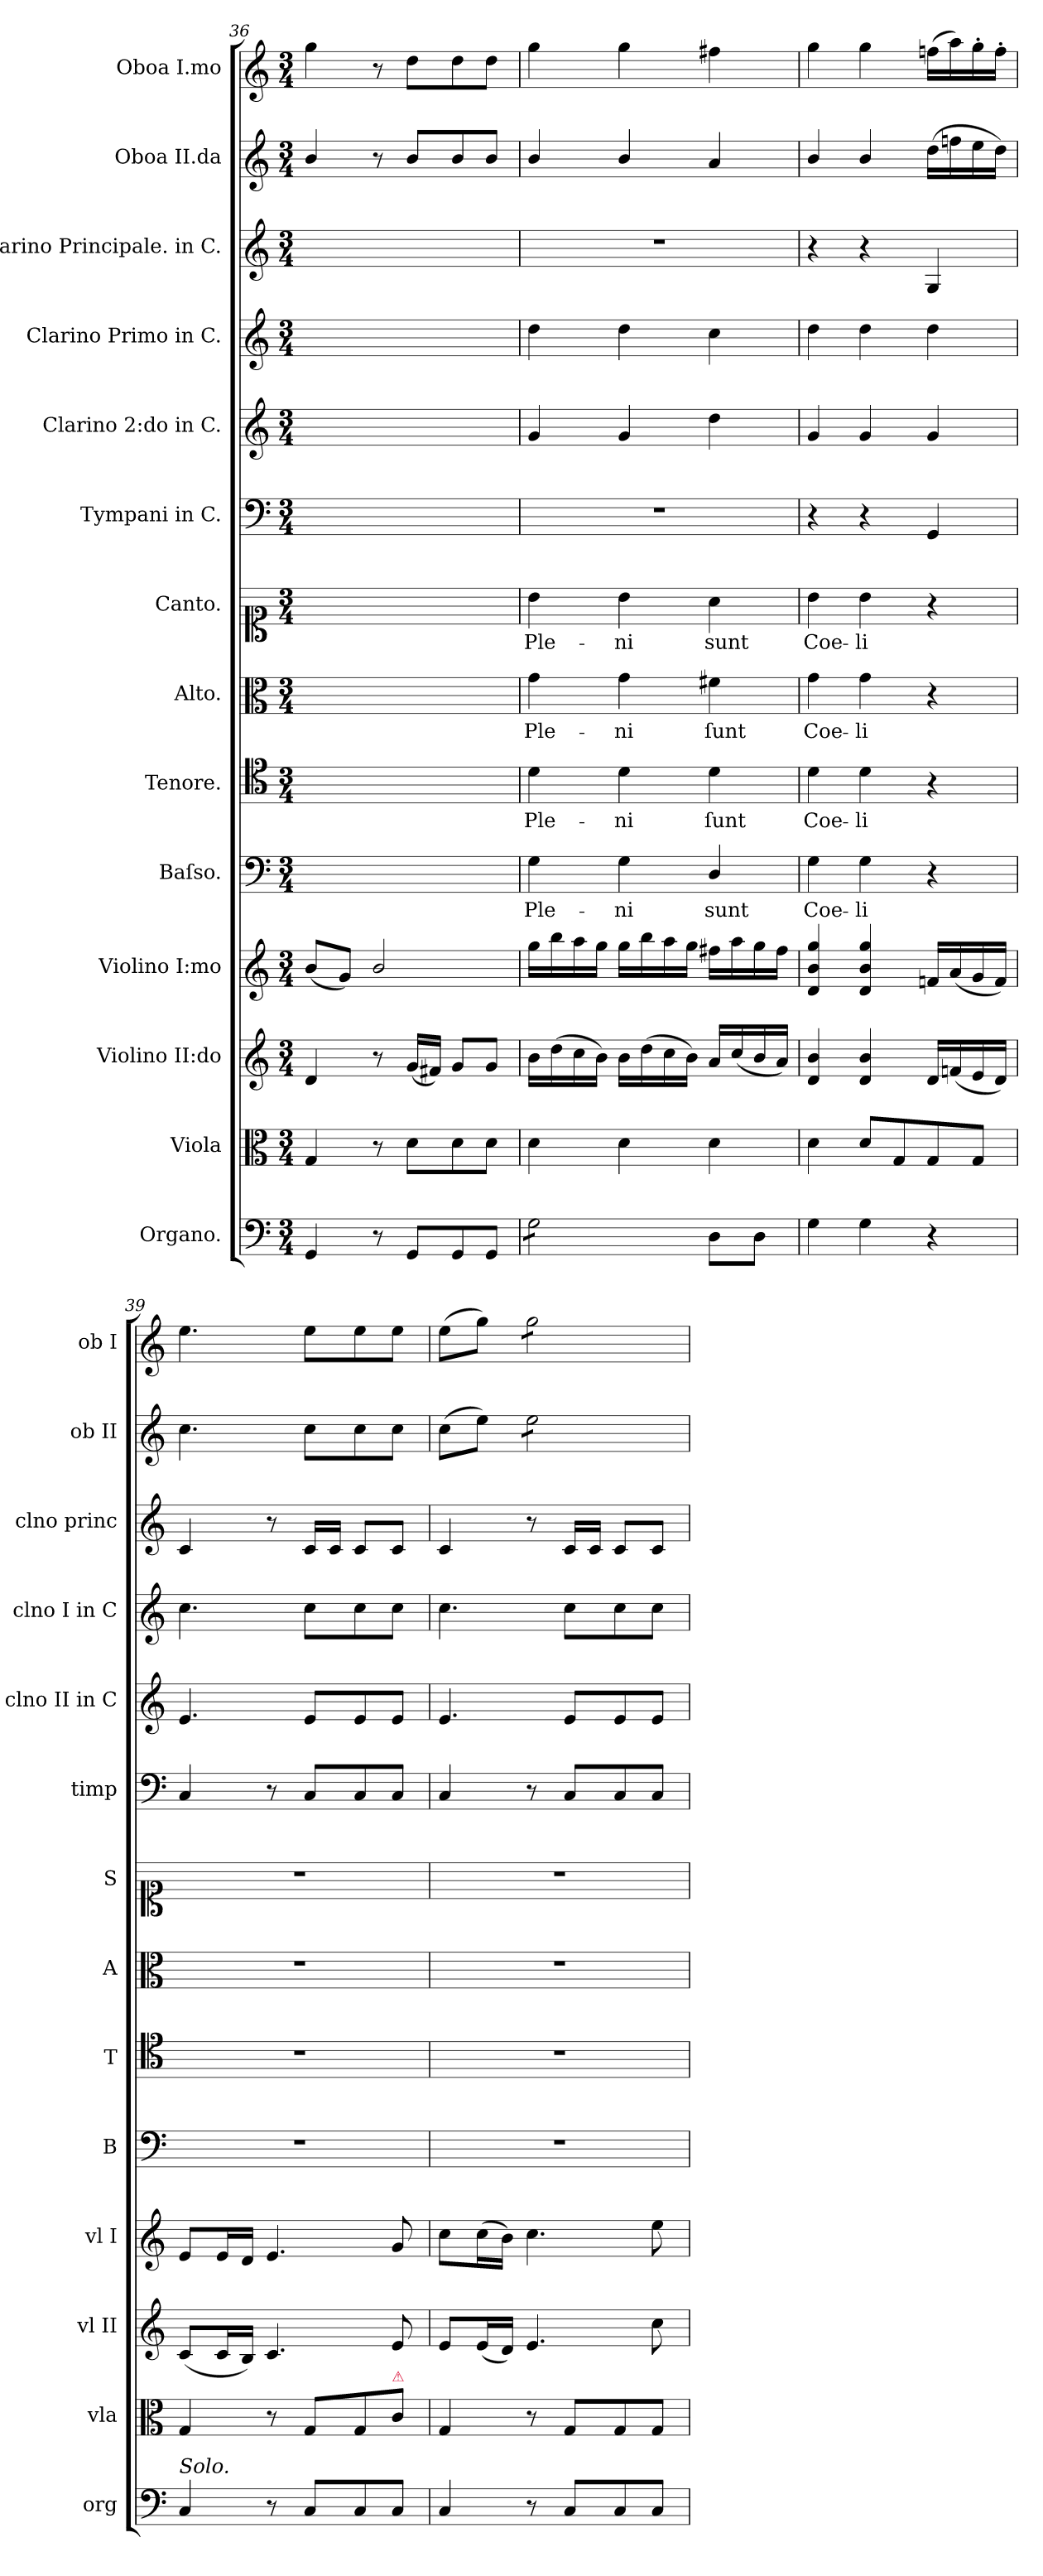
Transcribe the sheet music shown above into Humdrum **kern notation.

**kern	**dynam	**kern	**dynam	**kern	**dynam	**kern	**dynam	**kern	**text	**kern	**text	**kern	**text	**dynam	**kern	**text	**dynam	**kern	**dynam	**kern	**dynam	**kern	**kern	**dynam	**kern	**dynam	**kern	**dynam
*part14	*part14	*part13	*part13	*part12	*part12	*part11	*part11	*part10	*part10	*part9	*part9	*part8	*part8	*part8	*part7	*part7	*part7	*part6	*part6	*part5	*part5	*part4	*part3	*part3	*part2	*part2	*part1	*part1
*staff14	*staff14	*staff13	*staff13	*staff12	*staff12	*staff11	*staff11	*staff10	*staff10	*staff9	*staff9	*staff8	*staff8	*staff8	*staff7	*staff7	*staff7	*staff6	*staff6	*staff5	*staff5	*staff4	*staff3	*staff3	*staff2	*staff2	*staff1	*staff1
*I"Organo.	*	*I"Viola	*	*I"Violino II:do	*	*I"Violino I:mo	*	*I"Baſso.	*	*I"Tenore.	*	*I"Alto.	*	*	*I"Canto.	*	*	*I"Tympani in C.	*	*I"Clarino 2:do in C.	*	*I"Clarino Primo in C.	*I"Clarino Principale. in C.	*	*I"Oboa II.da	*	*I"Oboa I.mo	*
*I'org	*	*I'vla	*	*I'vl II	*	*I'vl I	*	*I'B	*	*I'T	*	*I'A	*	*	*I'S	*	*	*I'timp	*	*I'clno II in C	*	*I'clno I in C	*I'clno princ	*	*I'ob II	*	*I'ob I	*
*clefF4	*	*clefC3	*	*clefG2	*	*clefG2	*	*clefF4	*	*clefC4	*	*clefC3	*	*	*clefC1	*	*	*clefF4	*	*clefG2	*	*clefG2	*clefG2	*	*clefG2	*	*clefG2	*
*k[]	*	*k[]	*	*k[]	*	*k[]	*	*k[]	*	*k[]	*	*k[]	*	*	*k[]	*	*	*k[]	*	*k[]	*	*k[]	*k[]	*	*k[]	*	*k[]	*
*M3/4	*	*M3/4	*	*M3/4	*	*M3/4	*	*M3/4	*	*M3/4	*	*M3/4	*	*	*M3/4	*	*	*M3/4	*	*M3/4	*	*M3/4	*M3/4	*	*M3/4	*	*M3/4	*
=36	=36	=36	=36	=36	=36	=36	=36	=36	=36	=36	=36	=36	=36	=36	=36	=36	=36	=36	=36	=36	=36	=36	=36	=36	=36	=36	=36	=36
4GG/	.	4G/	.	4d/	.	(<8b/L	.	2.ryy	.	2.ryy	.	2.ryy	.	.	2.ryy	.	.	2.ryy	.	2.ryy	.	2.ryy	2.ryy	.	4b/	.	4gg\	.
.	.	.	.	.	.	8g/J)	.	.	.	.	.	.	.	.	.	.	.	.	.	.	.	.	.	.	.	.	.	.
8r	.	8r	.	8r	.	2b/	.	.	.	.	.	.	.	.	.	.	.	.	.	.	.	.	.	.	8r	.	8r	.
8GG/L	.	8d\L	.	(<16g/LL	.	.	.	.	.	.	.	.	.	.	.	.	.	.	.	.	.	.	.	.	8b/L	.	8dd\L	.
.	.	.	.	16f#X/JJ)	.	.	.	.	.	.	.	.	.	.	.	.	.	.	.	.	.	.	.	.	.	.	.	.
8GG/	.	8d\	.	8g/L	.	.	.	.	.	.	.	.	.	.	.	.	.	.	.	.	.	.	.	.	8b/	.	8dd\	.
8GG/J	.	8d\J	.	8g/J	.	.	.	.	.	.	.	.	.	.	.	.	.	.	.	.	.	.	.	.	8b/J	.	8dd\J	.
=37	=37	=37	=37	=37	=37	=37	=37	=37	=37	=37	=37	=37	=37	=37	=37	=37	=37	=37	=37	=37	=37	=37	=37	=37	=37	=37	=37	=37
!LO:TX:a:i:t=Tutti	!	!	!	!	!	!	!	!	!	!	!	!	!	!	!	!	!	!	!	!	!	!	!	!	!	!	!	!
!	!LO:DY:b	!	!LO:DY:b:rj	!	!LO:DY:a:rj	!	!LO:DY:a:rj	!	!	!	!	!	!	!LO:DY:a:rj	!	!	!LO:DY:a:rj	!	!	!	!	!	!	!	!	!	!	!LO:DY:b
*tremolo	*	*	*	*	*	*	*	*	*	*	*	*	*	*	*	*	*	*	*	*	*	*	*	*	*	*	*	*
8G\L	for&colon;	4d\	fo&colon;	16b\LL	fo&colon;	16gg\LL	fo&colon;	4G\	Ple-	4d\	Ple-	4g\	Ple-	fr	4b\	Ple-	fr	2.r	.	4g/	.	4dd\	2.r	.	4b/	.	4gg\	for
.	.	.	.	(>16dd\	.	16bb\	.	.	.	.	.	.	.	.	.	.	.	.	.	.	.	.	.	.	.	.	.	.
8G\	.	.	.	16cc\	.	16aa\	.	.	.	.	.	.	.	.	.	.	.	.	.	.	.	.	.	.	.	.	.	.
.	.	.	.	16b\JJ)	.	16gg\JJ	.	.	.	.	.	.	.	.	.	.	.	.	.	.	.	.	.	.	.	.	.	.
8G\	.	4d\	.	16b\LL	.	16gg\LL	.	4G\	-ni	4d\	-ni	4g\	-ni	.	4b\	-ni	.	.	.	4g/	.	4dd\	.	.	4b/	.	4gg\	.
.	.	.	.	(>16dd\	.	16bb\	.	.	.	.	.	.	.	.	.	.	.	.	.	.	.	.	.	.	.	.	.	.
8G\J	.	.	.	16cc\	.	16aa\	.	.	.	.	.	.	.	.	.	.	.	.	.	.	.	.	.	.	.	.	.	.
*Xtremolo	*	*	*	*	*	*	*	*	*	*	*	*	*	*	*	*	*	*	*	*	*	*	*	*	*	*	*	*
.	.	.	.	16b\JJ)	.	16gg\JJ	.	.	.	.	.	.	.	.	.	.	.	.	.	.	.	.	.	.	.	.	.	.
8D\L	.	4d\	.	16a/LL	.	16ff#X\LL	.	4D/	sunt	4d\	ſunt	4f#X\	ſunt	.	4a\	sunt	.	.	.	4dd\	.	4cc\	.	.	4a/	.	4ff#X\	.
.	.	.	.	(<16cc/	.	16aa\	.	.	.	.	.	.	.	.	.	.	.	.	.	.	.	.	.	.	.	.	.	.
8D\J	.	.	.	16b/	.	16gg\	.	.	.	.	.	.	.	.	.	.	.	.	.	.	.	.	.	.	.	.	.	.
.	.	.	.	16a/JJ)	.	16ff#\JJ	.	.	.	.	.	.	.	.	.	.	.	.	.	.	.	.	.	.	.	.	.	.
=38	=38	=38	=38	=38	=38	=38	=38	=38	=38	=38	=38	=38	=38	=38	=38	=38	=38	=38	=38	=38	=38	=38	=38	=38	=38	=38	=38	=38
!	!	!	!	!	!	!	!	!	!	!	!	!	!	!	!	!	!	!	!	!	!	!	!	!LO:DY:b	!	!	!	!
4G\	.	4d\	.	4d/ 4b/	.	4d/ 4b/ 4gg/	.	4G\	Coe-	4d\	Coe-	4g\	Coe-	.	4b\	Coe-	.	4r	.	4g/	.	4dd\	4r	fo	4b/	.	4gg\	.
!	!	!	!LO:DY:b	!	!	!	!	!	!	!	!	!	!	!	!	!	!	!	!	!	!	!	!	!	!	!	!	!
4G\	.	8d/L	p&colon;	4d/ 4b/	.	4d/ 4b/ 4gg/	.	4G\	-li	4d\	-li	4g\	-li	.	4b\	-li	.	4r	.	4g/	.	4dd\	4r	.	4b/	.	4gg\	.
.	.	8G/	.	.	.	.	.	.	.	.	.	.	.	.	.	.	.	.	.	.	.	.	.	.	.	.	.	.
!	!	!	!	!	!LO:DY:a	!	!LO:DY:a	!	!	!	!	!	!	!	!	!	!	!	!LO:DY:a	!	!	!	!	!	!	!	!	!LO:DY:b:rj
4r	.	8G/	.	16d/LL	po&colon;	16fn/LL	po&colon;	4r	.	4r	.	4r	.	.	4r	.	.	4GG/	po	4g/	.	4dd\	4G/	.	(>16dd\LL	.	(>16ffn\LL	p&colon;
.	.	.	.	(<16fn/	.	(<16a/	.	.	.	.	.	.	.	.	.	.	.	.	.	.	.	.	.	.	16ffn\	.	16aa\)	.
.	.	8G/J	.	16e/	.	16g/	.	.	.	.	.	.	.	.	.	.	.	.	.	.	.	.	.	.	16ee\	.	16gg'>\	.
.	.	.	.	16d/JJ)	.	16f/JJ)	.	.	.	.	.	.	.	.	.	.	.	.	.	.	.	.	.	.	16dd\JJ)	.	16ff'>\JJ	.
=39	=39	=39	=39	=39	=39	=39	=39	=39	=39	=39	=39	=39	=39	=39	=39	=39	=39	=39	=39	=39	=39	=39	=39	=39	=39	=39	=39	=39
!LO:TX:a:i:t=Solo.	!	!	!	!	!	!	!	!	!	!	!	!	!	!	!	!	!	!	!	!	!	!	!	!	!	!	!	!
!	!LO:DY:b	!	!	!	!	!	!	!	!	!	!	!	!	!	!	!	!	!	!	!	!LO:DY:a	!	!	!	!	!	!	!
4C/	po.	4G/	.	(<8c/L	.	8e/L	.	2.r	.	2.r	.	2.r	.	.	2.r	.	.	4C/	.	4.e/	po.	4.cc\	4c/	.	4.cc\	.	4.ee\	.
.	.	.	.	16c/L	.	16e/L	.	.	.	.	.	.	.	.	.	.	.	.	.	.	.	.	.	.	.	.	.	.
.	.	.	.	16B/JJ)	.	16d/JJ	.	.	.	.	.	.	.	.	.	.	.	.	.	.	.	.	.	.	.	.	.	.
!	!	!	!	!	!	!	!	!	!	!	!	!	!	!	!	!	!	!	!	!	!	!	!	!LO:DY:b	!	!	!	!
8r	.	8r	.	4.c/	.	4.e/	.	.	.	.	.	.	.	.	.	.	.	8r	.	.	.	.	8r	p&colon;	.	.	.	.
!	!	!	!	!	!	!	!	!	!	!	!	!	!	!	!	!	!	!	!	!	!	!	!	!	!	!LO:DY:b:rj	!	!
8C/L	.	8G/L	.	.	.	.	.	.	.	.	.	.	.	.	.	.	.	8C/L	.	8e/L	.	8cc\L	16c/LL	.	8cc\L	po.	8ee\L	.
.	.	.	.	.	.	.	.	.	.	.	.	.	.	.	.	.	.	.	.	.	.	.	16c/JJ	.	.	.	.	.
8C/	.	8G/	.	.	.	.	.	.	.	.	.	.	.	.	.	.	.	8C/	.	8e/	.	8cc\	8c/L	.	8cc\	.	8ee\	.
!	!	!LO:TX:a:color=crimson:t=⚠	!	!	!	!	!	!	!	!	!	!	!	!	!	!	!	!	!	!	!	!	!	!	!	!	!	!
8C/J	.	8c/J	.	8e/	.	8g/	.	.	.	.	.	.	.	.	.	.	.	8C/J	.	8e/J	.	8cc\J	8c/J	.	8cc\J	.	8ee\J	.
=40	=40	=40	=40	=40	=40	=40	=40	=40	=40	=40	=40	=40	=40	=40	=40	=40	=40	=40	=40	=40	=40	=40	=40	=40	=40	=40	=40	=40
4C/	.	4G/	.	8e/L	.	8cc\L	.	2.r	.	2.r	.	2.r	.	.	2.r	.	.	4C/	.	4.e/	.	4.cc\	4c/	.	(>8cc\L	.	(>8ee\L	.
.	.	.	.	(<16e/L	.	(>16cc\L	.	.	.	.	.	.	.	.	.	.	.	.	.	.	.	.	.	.	8ee\J)	.	8gg\J)	.
.	.	.	.	16d/JJ)	.	16b\JJ)	.	.	.	.	.	.	.	.	.	.	.	.	.	.	.	.	.	.	.	.	.	.
!	!	!	!	!	!	!	!	!	!	!	!	!	!	!	!	!	!	!	!	!	!	!	!	!	!	!	!LO:TX:a:color=crimson:t=⚠	!
*	*	*	*	*	*	*	*	*	*	*	*	*	*	*	*	*	*	*	*	*	*	*	*	*	*tremolo	*	*	*
*	*	*	*	*	*	*	*	*	*	*	*	*	*	*	*	*	*	*	*	*	*	*	*	*	*	*	*tremolo	*
8r	.	8r	.	4.e/	.	4.cc\	.	.	.	.	.	.	.	.	.	.	.	8r	.	.	.	.	8r	.	8ee\L	.	8gg\L	.
8C/L	.	8G/L	.	.	.	.	.	.	.	.	.	.	.	.	.	.	.	8C/L	.	8e/L	.	8cc\L	16c/LL	.	8ee\	.	8gg\	.
.	.	.	.	.	.	.	.	.	.	.	.	.	.	.	.	.	.	.	.	.	.	.	16c/JJ	.	.	.	.	.
8C/	.	8G/	.	.	.	.	.	.	.	.	.	.	.	.	.	.	.	8C/	.	8e/	.	8cc\	8c/L	.	8ee\	.	8gg\	.
!	!	!	!	!	!LO:DY:a	!	!	!	!	!	!	!	!	!	!	!	!	!	!	!	!	!	!	!	!	!	!	!
8C/J	.	8G/J	.	8cc\	fo&colon;	8ee\	.	.	.	.	.	.	.	.	.	.	.	8C/J	.	8e/J	.	8cc\J	8c/J	.	8ee\J	.	8gg\J	.
*	*	*	*	*	*	*	*	*	*	*	*	*	*	*	*	*	*	*	*	*	*	*	*	*	*	*	*Xtremolo	*
*	*	*	*	*	*	*	*	*	*	*	*	*	*	*	*	*	*	*	*	*	*	*	*	*	*Xtremolo	*	*	*
=	=	=	=	=	=	=	=	=	=	=	=	=	=	=	=	=	=	=	=	=	=	=	=	=	=	=	=	=
*-	*-	*-	*-	*-	*-	*-	*-	*-	*-	*-	*-	*-	*-	*-	*-	*-	*-	*-	*-	*-	*-	*-	*-	*-	*-	*-	*-	*-
